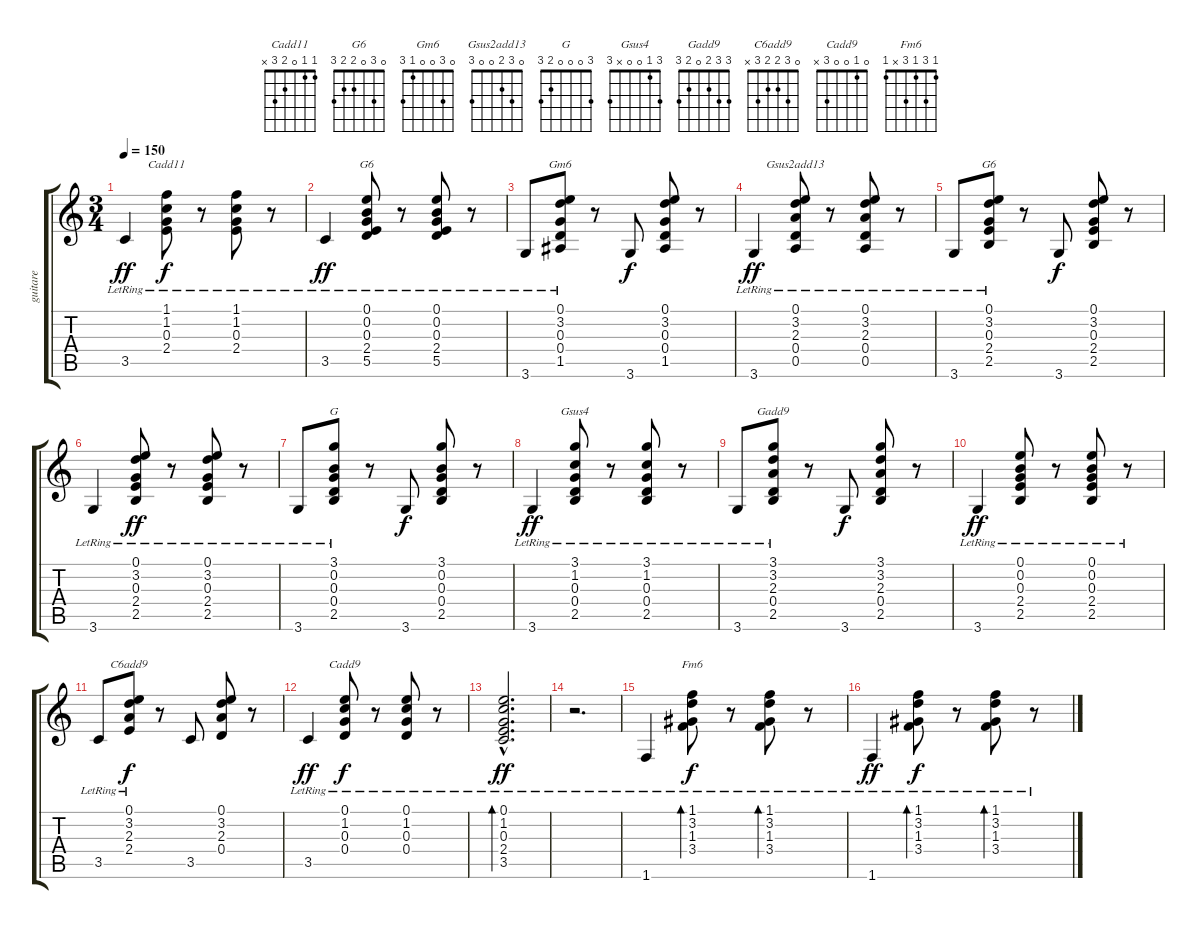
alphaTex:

\track ("guitare" "guitare") {instrument acousticguitarnylon}
\staff {score tabs}
\tuning (E4 B3 G3 D3 A2 E2) {hide}
\chord ("Cadd11" 1 1 0 2 3 x)
\chord ("G6" 0 0 0 2 5 x)
\chord ("Gm6" 0 3 0 0 1 3)
\chord ("Gsus2add13" 0 3 2 0 0 3)
\chord ("G6" 0 3 0 2 2 3)
\chord ("G" 3 0 0 0 2 3)
\chord ("Gsus4" 3 1 0 0 x 3)
\chord ("Gadd9" 3 3 2 0 2 3)
\chord ("C6add9" 0 3 2 2 3 x)
\chord ("Cadd9" 0 1 0 0 3 x)
\chord ("Fm6" 1 3 1 3 x 1)
\ts (3 4)
\tempo 150
\clef g2
\ks c
3.5{lr}.4{dy ff} (1.1{lr} 1.2{lr} 0.3{lr} 2.4{lr}).8{ch "Cadd11" dy f} r.8 (1.1{lr} 1.2{lr} 0.3{lr} 2.4{lr}).8 r.8 |
3.5{lr}.4{dy ff} (0.1{lr} 0.2{lr} 0.3{lr} 2.4{lr} 5.5{lr}).8{ch "G6"} r.8 (0.1{lr} 0.2{lr} 0.3{lr} 2.4{lr} 5.5{lr}).8 r.8 |
3.6{lr}.8 (0.1{lr} 3.2{lr} 0.3{lr} 0.4{lr} 1.5{lr}).8{ch "Gm6"} r.8 3.6.8{dy f} (0.1 3.2 0.3 0.4 1.5).8 r.8 |
3.6{lr}.4{dy ff} (0.1{lr} 3.2{lr} 2.3{lr} 0.4{lr} 0.5{lr}).8{ch "Gsus2add13"} r.8 (0.1{lr} 3.2{lr} 2.3{lr} 0.4{lr} 0.5{lr}).8 r.8 |
3.6{lr}.8 (0.1{lr} 3.2{lr} 0.3{lr} 2.4{lr} 2.5{lr}).8{ch "G6"} r.8 3.6.8{dy f} (0.1 3.2 0.3 2.4 2.5).8 r.8 |
3.6{lr}.4 (0.1{lr} 3.2{lr} 0.3{lr} 2.4{lr} 2.5{lr}).8{dy ff} r.8 (0.1{lr} 3.2{lr} 0.3{lr} 2.4{lr} 2.5{lr}).8 r.8 |
3.6{lr}.8 (3.1{lr} 0.2{lr} 0.3{lr} 0.4{lr} 2.5{lr}).8{ch "G"} r.8 3.6.8{dy f} (3.1 0.2 0.3 0.4 2.5).8 r.8 |
3.6{lr}.4{dy ff} (3.1{lr} 1.2{lr} 0.3{lr} 0.4{lr} 2.5{lr}).8{ch "Gsus4"} r.8 (3.1{lr} 1.2{lr} 0.3{lr} 0.4{lr} 2.5{lr}).8 r.8 |
3.6{lr}.8 (3.1{lr} 3.2{lr} 2.3{lr} 0.4{lr} 2.5{lr}).8{ch "Gadd9"} r.8 3.6.8{dy f} (3.1 3.2 2.3 0.4 2.5).8 r.8 |
3.6{lr}.4{dy ff} (0.1{lr} 0.2{lr} 0.3{lr} 2.4{lr} 2.5{lr}).8 r.8 (0.1{lr} 0.2{lr} 0.3{lr} 2.4{lr} 2.5{lr}).8 r.8 |
3.5{lr}.8 (0.1{lr} 3.2{lr} 2.3{lr} 2.4{lr}).8{ch "C6add9" dy f} r.8 3.5.8 (0.1 3.2 2.3 0.4).8 r.8 |
3.5{lr}.4{dy ff} (0.1{lr} 1.2{lr} 0.3{lr} 0.4{lr}).8{ch "Cadd9" dy f} r.8 (0.1{lr} 1.2{lr} 0.3{lr} 0.4{lr}).8 r.8 |
(0.1{hac lr} 1.2{hac lr} 0.3{hac lr} 2.4{hac lr} 3.5{hac lr}).2{d bd 60 dy ff} |
r.2{d} |
1.6{lr}.4 (1.1{lr} 3.2{lr} 1.3{lr} 3.4{lr}).8{bd 240 ch "Fm6" dy f} r.8 (1.1{lr} 3.2{lr} 1.3{lr} 3.4{lr}).8{bd 240} r.8 |
1.6{lr}.4{dy ff} (1.1{lr} 3.2{lr} 1.3{lr} 3.4{lr}).8{bd 240 dy f} r.8 (1.1{lr} 3.2{lr} 1.3{lr} 3.4{lr}).8{bd 240} r.8
